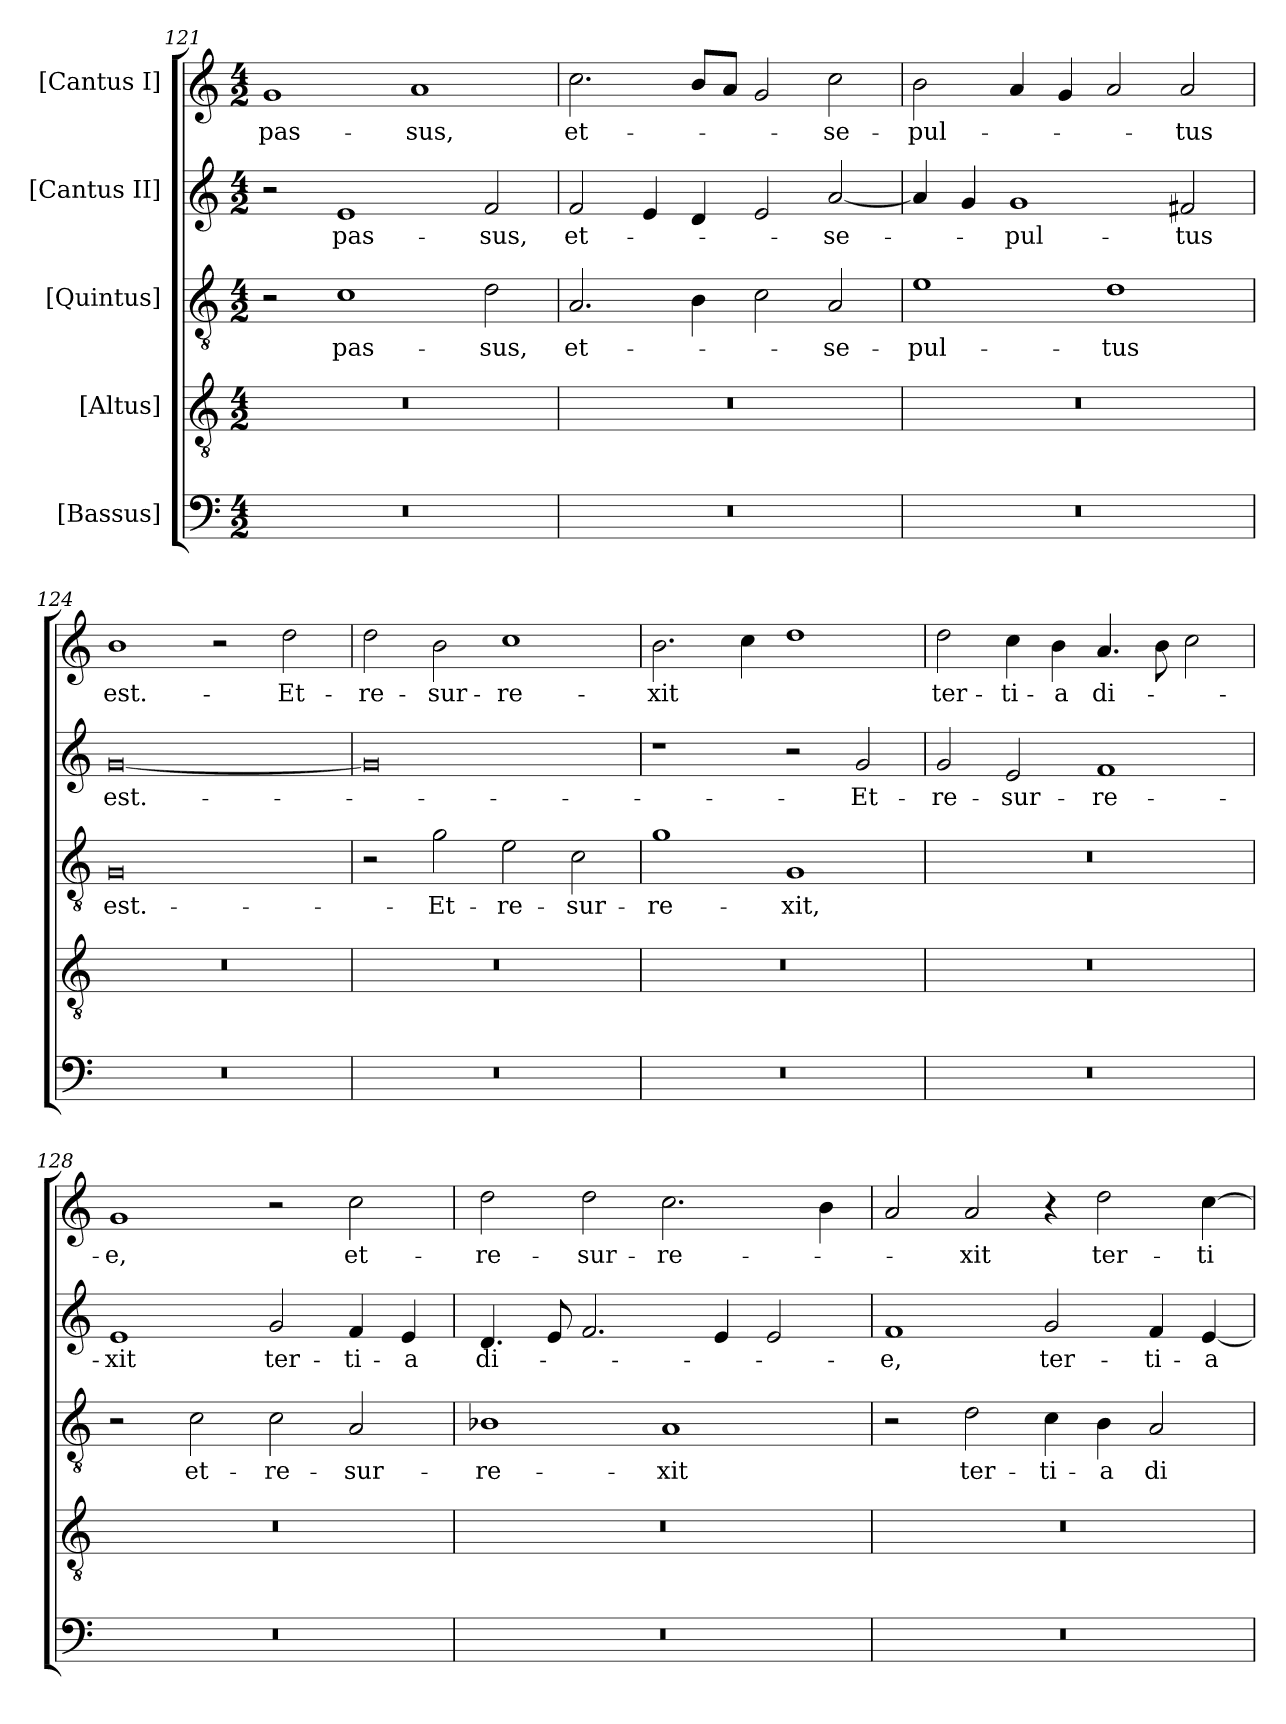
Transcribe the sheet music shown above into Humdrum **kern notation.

**kern	**kern	**kern	**text	**kern	**text	**kern	**text
*part5	*part4	*part3	*part3	*part2	*part2	*part1	*part1
*staff5	*staff4	*staff3	*staff3	*staff2	*staff2	*staff1	*staff1
*I"[Bassus]	*I"[Altus]	*I"[Quintus]	*	*I"[Cantus II]	*	*I"[Cantus I]	*
*clefF4	*clefGv2	*clefGv2	*	*clefG2	*	*clefG2	*
*k[]	*k[]	*k[]	*	*k[]	*	*k[]	*
*M4/2	*M4/2	*M4/2	*	*M4/2	*	*M4/2	*
=121	=121	=121	=121	=121	=121	=121	=121
0r	0r	2r	.	2r	.	1g/	pas-
.	.	1c\	pas-	1e/	pas-	.	.
.	.	.	.	.	.	1a/	-sus,
.	.	2d\	-sus,	2f/	-sus,	.	.
=122	=122	=122	=122	=122	=122	=122	=122
0r	0r	2.A/	et-	2f/	et-	2.cc\	et-
.	.	.	.	4e/	.	.	.
.	.	4B\	.	4d/	.	8b/L	.
.	.	.	.	.	.	8a/J	.
.	.	2c\	.	2e/	.	2g/	.
.	.	2A/	se-	[2a/	se-	2cc\	se-
=123	=123	=123	=123	=123	=123	=123	=123
0r	0r	1e\	-pul-	4a/]	.	2b\	-pul-
.	.	.	.	4g/	.	.	.
.	.	.	.	1g/	-pul-	4a/	.
.	.	.	.	.	.	4g/	.
.	.	1d\	-tus	.	.	2a/	.
.	.	.	.	2f#X/	-tus	2a/	-tus
=124	=124	=124	=124	=124	=124	=124	=124
0r	0r	0G/	est.-	[0g/	est.-	1b\	est.-
.	.	.	.	.	.	2r	.
.	.	.	.	.	.	2dd\	Et-
=125	=125	=125	=125	=125	=125	=125	=125
0r	0r	2r	.	0g/]	.	2dd\	re-
.	.	2g\	Et-	.	.	2b\	-sur-
.	.	2e\	re-	.	.	1cc\	-re-
.	.	2c\	-sur-	.	.	.	.
=126	=126	=126	=126	=126	=126	=126	=126
0r	0r	1g\	-re-	1r	.	2.b\	-xit
.	.	.	.	.	.	4cc\	.
.	.	1G/	-xit,	2r	.	1dd\	.
.	.	.	.	2g/	Et-	.	.
=127	=127	=127	=127	=127	=127	=127	=127
0r	0r	0r	.	2g/	re-	2dd\	ter-
.	.	.	.	2e/	-sur-	4cc\	-ti-
.	.	.	.	.	.	4b\	-a
.	.	.	.	1f/	-re-	4.a/	di-
.	.	.	.	.	.	8b\	.
.	.	.	.	.	.	2cc\	.
=128	=128	=128	=128	=128	=128	=128	=128
0r	0r	2r	.	1e/	-xit	1g/	-e,
.	.	2c\	et-	.	.	.	.
.	.	2c\	re-	2g/	ter-	2r	.
.	.	2A/	-sur-	4f/	-ti-	2cc\	et-
.	.	.	.	4e/	-a	.	.
=129	=129	=129	=129	=129	=129	=129	=129
0r	0r	1B-X\	-re-	4.d/	di-	2dd\	re-
.	.	.	.	8e/	.	.	.
.	.	.	.	2.f/	.	2dd\	-sur-
.	.	1A/	-xit	.	.	2.cc\	-re-
.	.	.	.	4e/	.	.	.
.	.	.	.	2e/	.	.	.
.	.	.	.	.	.	4b\	.
=130	=130	=130	=130	=130	=130	=130	=130
0r	0r	2r	.	1f/	-e,	2a/	.
.	.	2d\	ter-	.	.	2a/	-xit
.	.	4c\	-ti-	2g/	ter-	4r	.
.	.	4B\	-a	.	.	2dd\	ter-
.	.	2A/	di-	4f/	-ti-	.	.
.	.	.	.	[4e/	-a	[4cc\	-ti-
=	=	=	=	=	=	=	=
*-	*-	*-	*-	*-	*-	*-	*-
